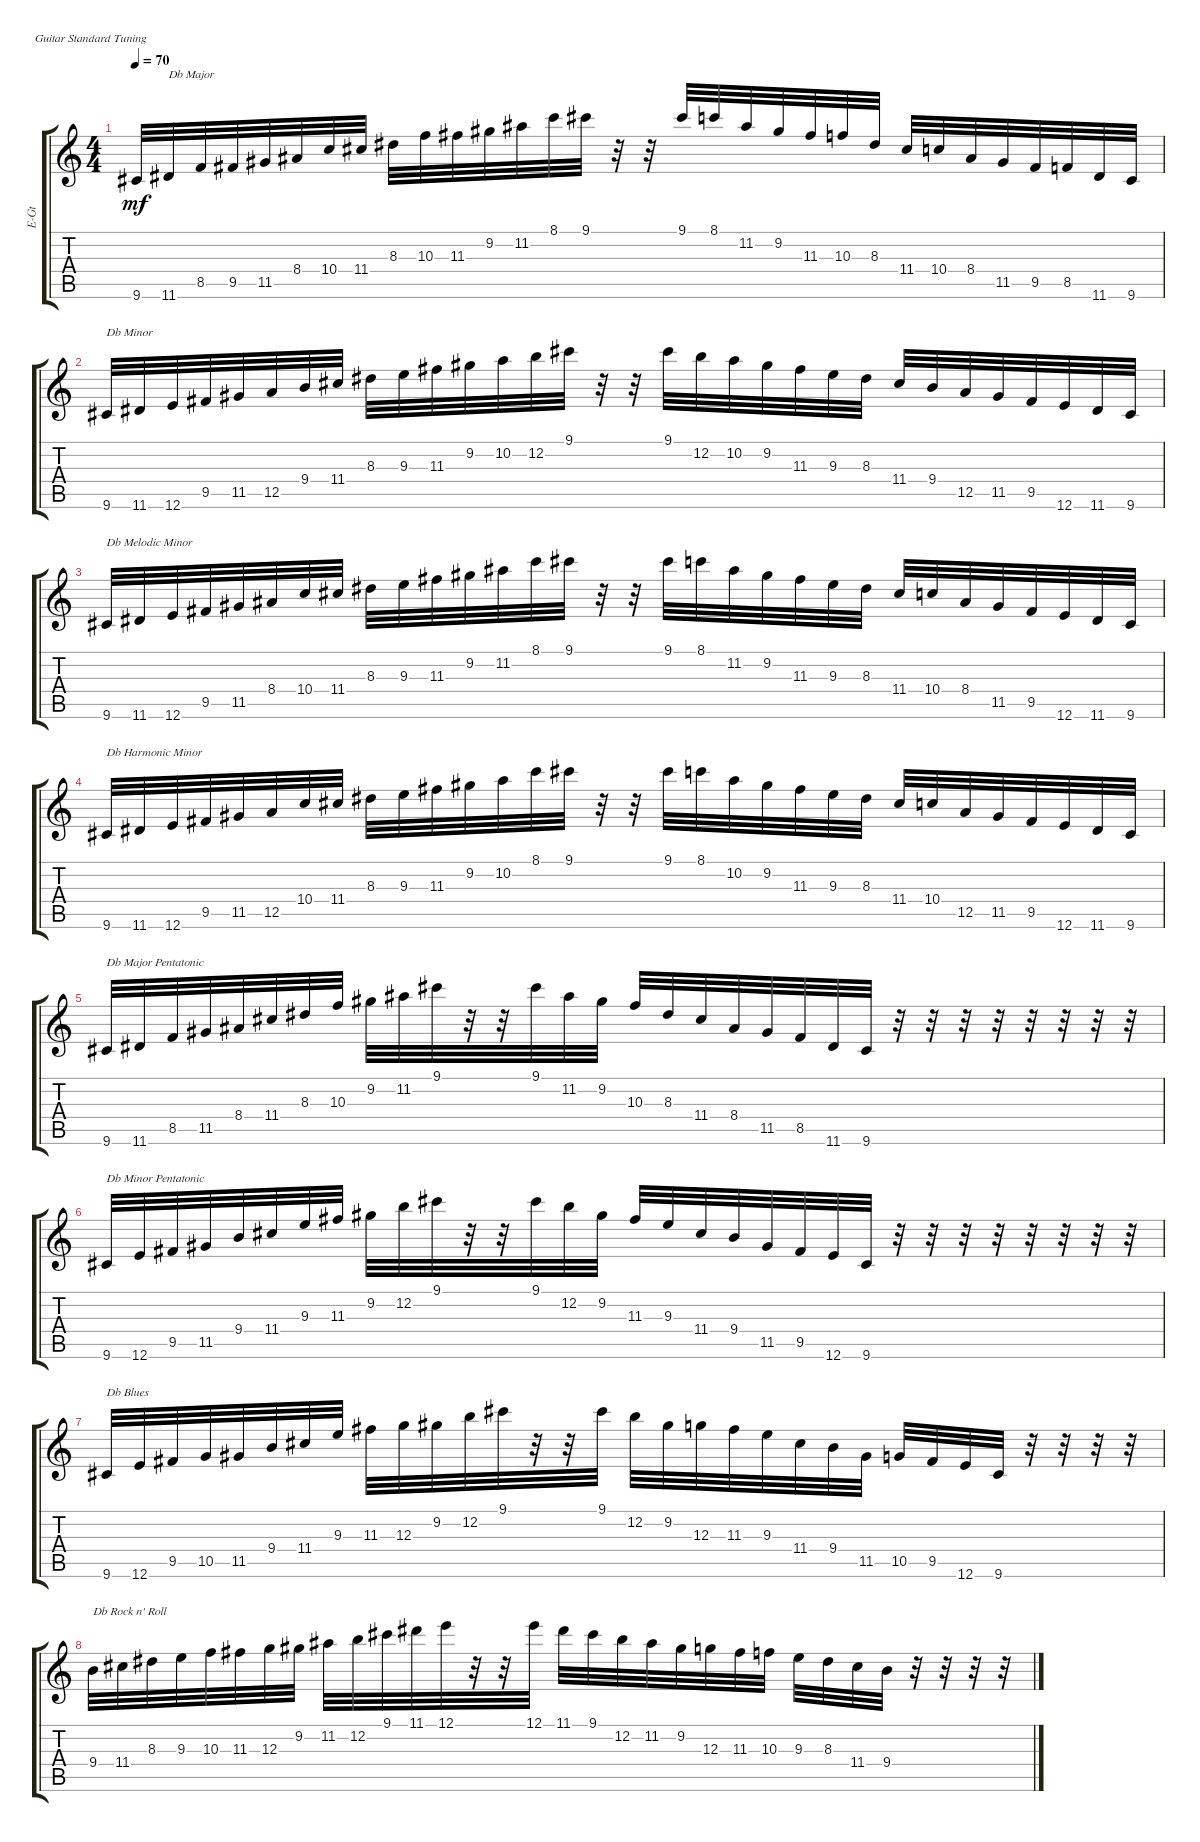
\defaultSystemsLayout 4
\bracketExtendMode groupsimilarinstruments
\otherSystemsTrackNameOrientation horizontal
\track ("Electric Guitar" "E-Gt") {instrument overdrivenguitar}
\staff {score tabs}
\tuning (E4 B3 G3 D3 A2 E2)
\ts (4 4)
\tempo 70
\clef g2
\ks c
9.6{acc #}.32{dy mf instrument overdrivenguitar beam Up} 11.6{acc #}.32{txt "Db Major" beam Up} 8.5.32{beam Up} 9.5{acc #}.32{beam Up} 11.5{acc #}.32{beam Up} 8.4{acc #}.32{beam Up} 10.4.32{beam Up} 11.4{acc #}.32{beam Up} 8.3{acc #}.32{beam Down} 10.3.32{beam Down} 11.3{acc #}.32{beam Down} 9.2{acc #}.32{beam Down} 11.2{acc #}.32{beam Down} 8.1.32{beam Down} 9.1{acc #}.32{beam Down} r.32{beam Up} r.32{beam Up} 9.1{acc #}.32{beam Down} 8.1.32{beam Down} 11.2{acc #}.32{beam Down} 9.2{acc #}.32{beam Down} 11.3{acc #}.32{beam Down} 10.3.32{beam Down} 8.3{acc #}.32{beam Down} 11.4{acc #}.32{beam Up} 10.4.32{beam Up} 8.4{acc #}.32{beam Up} 11.5{acc #}.32{beam Up} 9.5{acc #}.32{beam Up} 8.5.32{beam Up} 11.6{acc #}.32{beam Up} 9.6{acc #}.32{beam Up} |
9.6{acc #}.32{txt "Db Minor" beam Up} 11.6{acc #}.32{beam Up} 12.6.32{beam Up} 9.5{acc #}.32{beam Up} 11.5{acc #}.32{beam Up} 12.5.32{beam Up} 9.4.32{beam Up} 11.4{acc #}.32{beam Up} 8.3{acc #}.32{beam Down} 9.3.32{beam Down} 11.3{acc #}.32{beam Down} 9.2{acc #}.32{beam Down} 10.2.32{beam Down} 12.2.32{beam Down} 9.1{acc #}.32{beam Down} r.32{beam Down} r.32{beam Down} 9.1{acc #}.32{beam Down} 12.2.32{beam Down} 10.2.32{beam Down} 9.2{acc #}.32{beam Down} 11.3{acc #}.32{beam Down} 9.3.32{beam Down} 8.3{acc #}.32{beam Down} 11.4{acc #}.32{beam Up} 9.4.32{beam Up} 12.5.32{beam Up} 11.5{acc #}.32{beam Up} 9.5{acc #}.32{beam Up} 12.6.32{beam Up} 11.6{acc #}.32{beam Up} 9.6{acc #}.32{beam Up} |
9.6{acc #}.32{txt "Db Melodic Minor" beam Up} 11.6{acc #}.32{beam Up} 12.6.32{beam Up} 9.5{acc #}.32{beam Up} 11.5{acc #}.32{beam Up} 8.4{acc #}.32{beam Up} 10.4.32{beam Up} 11.4{acc #}.32{beam Up} 8.3{acc #}.32{beam Down} 9.3.32{beam Down} 11.3{acc #}.32{beam Down} 9.2{acc #}.32{beam Down} 11.2{acc #}.32{beam Down} 8.1.32{beam Down} 9.1{acc #}.32{beam Down} r.32{beam Down} r.32{beam Down} 9.1{acc #}.32{beam Down} 8.1.32{beam Down} 11.2{acc #}.32{beam Down} 9.2{acc #}.32{beam Down} 11.3{acc #}.32{beam Down} 9.3.32{beam Down} 8.3{acc #}.32{beam Down} 11.4{acc #}.32{beam Up} 10.4.32{beam Up} 8.4{acc #}.32{beam Up} 11.5{acc #}.32{beam Up} 9.5{acc #}.32{beam Up} 12.6.32{beam Up} 11.6{acc #}.32{beam Up} 9.6{acc #}.32{beam Up} |
9.6{acc #}.32{txt "Db Harmonic Minor" beam Up} 11.6{acc #}.32{beam Up} 12.6.32{beam Up} 9.5{acc #}.32{beam Up} 11.5{acc #}.32{beam Up} 12.5.32{beam Up} 10.4.32{beam Up} 11.4{acc #}.32{beam Up} 8.3{acc #}.32{beam Down} 9.3.32{beam Down} 11.3{acc #}.32{beam Down} 9.2{acc #}.32{beam Down} 10.2.32{beam Down} 8.1.32{beam Down} 9.1{acc #}.32{beam Down} r.32{beam Down} r.32{beam Down} 9.1{acc #}.32{beam Down} 8.1.32{beam Down} 10.2.32{beam Down} 9.2{acc #}.32{beam Down} 11.3{acc #}.32{beam Down} 9.3.32{beam Down} 8.3{acc #}.32{beam Down} 11.4{acc #}.32{beam Up} 10.4.32{beam Up} 12.5.32{beam Up} 11.5{acc #}.32{beam Up} 9.5{acc #}.32{beam Up} 12.6.32{beam Up} 11.6{acc #}.32{beam Up} 9.6{acc #}.32{beam Up} |
9.6{acc #}.32{txt "Db Major Pentatonic" beam Up} 11.6{acc #}.32{beam Up} 8.5.32{beam Up} 11.5{acc #}.32{beam Up} 8.4{acc #}.32{beam Up} 11.4{acc #}.32{beam Up} 8.3{acc #}.32{beam Up} 10.3.32{beam Up} 9.2{acc #}.32{beam Down} 11.2{acc #}.32{beam Down} 9.1{acc #}.32{beam Down} r.32{beam Down} r.32{beam Down} 9.1{acc #}.32{beam Down} 11.2{acc #}.32{beam Down} 9.2{acc #}.32{beam Down} 10.3.32{beam Up} 8.3{acc #}.32{beam Up} 11.4{acc #}.32{beam Up} 8.4{acc #}.32{beam Up} 11.5{acc #}.32{beam Up} 8.5.32{beam Up} 11.6{acc #}.32{beam Up} 9.6{acc #}.32{beam Up} r.32{beam Down} r.32{beam Down} r.32{beam Down} r.32{beam Down} r.32{beam Down} r.32{beam Down} r.32{beam Down} r.32{beam Down} |
9.6{acc #}.32{txt "Db Minor Pentatonic" beam Up} 12.6.32{beam Up} 9.5{acc #}.32{beam Up} 11.5{acc #}.32{beam Up} 9.4.32{beam Up} 11.4{acc #}.32{beam Up} 9.3.32{beam Up} 11.3{acc #}.32{beam Up} 9.2{acc #}.32{beam Down} 12.2.32{beam Down} 9.1{acc #}.32{beam Down} r.32{beam Down} r.32{beam Down} 9.1{acc #}.32{beam Down} 12.2.32{beam Down} 9.2{acc #}.32{beam Down} 11.3{acc #}.32{beam Up} 9.3.32{beam Up} 11.4{acc #}.32{beam Up} 9.4.32{beam Up} 11.5{acc #}.32{beam Up} 9.5{acc #}.32{beam Up} 12.6.32{beam Up} 9.6{acc #}.32{beam Up} r.32{beam Down} r.32{beam Down} r.32{beam Down} r.32{beam Down} r.32{beam Down} r.32{beam Down} r.32{beam Down} r.32{beam Down} |
9.6{acc #}.32{txt "Db Blues" beam Up} 12.6.32{beam Up} 9.5{acc #}.32{beam Up} 10.5.32{beam Up} 11.5{acc #}.32{beam Up} 9.4.32{beam Up} 11.4{acc #}.32{beam Up} 9.3.32{beam Up} 11.3{acc #}.32{beam Down} 12.3.32{beam Down} 9.2{acc #}.32{beam Down} 12.2.32{beam Down} 9.1{acc #}.32{beam Down} r.32{beam Down} r.32{beam Down} 9.1{acc #}.32{beam Down} 12.2.32{beam Down} 9.2{acc #}.32{beam Down} 12.3.32{beam Down} 11.3{acc #}.32{beam Down} 9.3.32{beam Down} 11.4{acc #}.32{beam Down} 9.4.32{beam Down} 11.5{acc #}.32{beam Down} 10.5.32{beam Up} 9.5{acc #}.32{beam Up} 12.6.32{beam Up} 9.6{acc #}.32{beam Up} r.32{beam Down} r.32{beam Down} r.32{beam Down} r.32{beam Down} |
9.4.32{txt "Db Rock n' Roll" beam Down} 11.4{acc #}.32{beam Down} 8.3{acc #}.32{beam Down} 9.3.32{beam Down} 10.3.32{beam Down} 11.3{acc #}.32{beam Down} 12.3.32{beam Down} 9.2{acc #}.32{beam Down} 11.2{acc #}.32{beam Down} 12.2.32{beam Down} 9.1{acc #}.32{beam Down} 11.1{acc #}.32{beam Down} 12.1.32{beam Down} r.32{beam Down} r.32{beam Down} 12.1.32{beam Down} 11.1{acc #}.32{beam Down} 9.1{acc #}.32{beam Down} 12.2.32{beam Down} 11.2{acc #}.32{beam Down} 9.2{acc #}.32{beam Down} 12.3.32{beam Down} 11.3{acc #}.32{beam Down} 10.3.32{beam Down} 9.3.32{beam Down} 8.3{acc #}.32{beam Down} 11.4{acc #}.32{beam Down} 9.4.32{beam Down} r.32{beam Down} r.32{beam Down} r.32{beam Down} r.32{beam Down}
